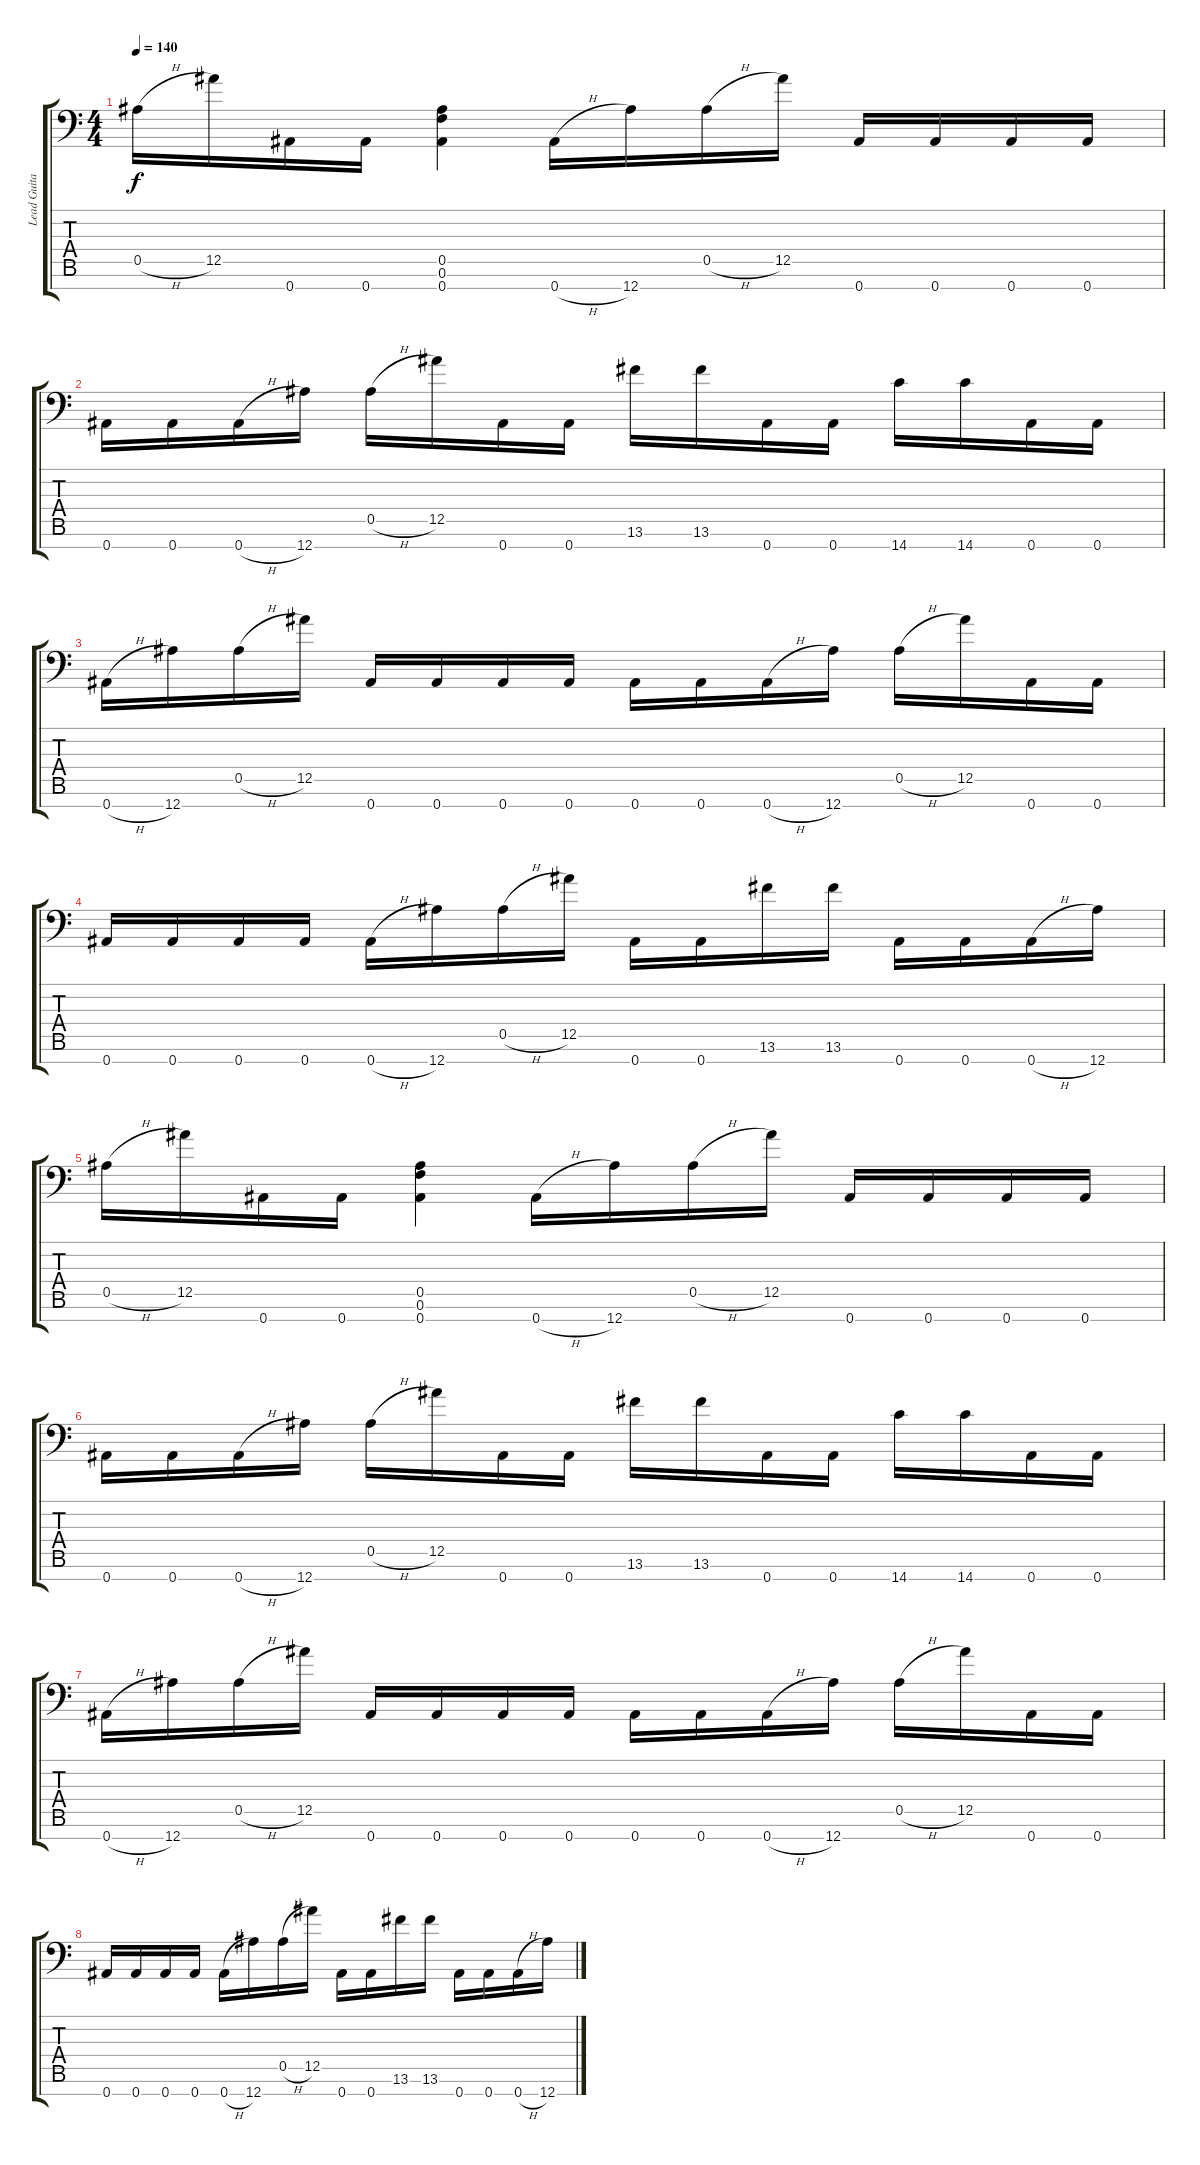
\track ("Lead Guitar Additional" "Lead Guita") {instrument distortionguitar}
\staff {score tabs}
\tuning (Eb4 Bb3 Gb3 Eb3 Bb2 F2 Bb1) {hide}
\ts (4 4)
\tempo 140
\clef f4
\ks c
0.5{h}.16{dy f} 12.5.16 0.7.16 0.7.16 (0.5 0.6 0.7).4 0.7{h}.16 12.7.16 0.5{h}.16 12.5.16 0.7.16 0.7.16 0.7.16 0.7.16 |
0.7.16 0.7.16 0.7{h}.16 12.7.16 0.5{h}.16 12.5.16 0.7.16 0.7.16 13.6.16 13.6.16 0.7.16 0.7.16 14.7.16 14.7.16 0.7.16 0.7.16 |
0.7{h}.16 12.7.16 0.5{h}.16 12.5.16 0.7.16 0.7.16 0.7.16 0.7.16 0.7.16 0.7.16 0.7{h}.16 12.7.16 0.5{h}.16 12.5.16 0.7.16 0.7.16 |
0.7.16 0.7.16 0.7.16 0.7.16 0.7{h}.16 12.7.16 0.5{h}.16 12.5.16 0.7.16 0.7.16 13.6.16 13.6.16 0.7.16 0.7.16 0.7{h}.16 12.7.16 |
0.5{h}.16 12.5.16 0.7.16 0.7.16 (0.5 0.6 0.7).4 0.7{h}.16 12.7.16 0.5{h}.16 12.5.16 0.7.16 0.7.16 0.7.16 0.7.16 |
0.7.16 0.7.16 0.7{h}.16 12.7.16 0.5{h}.16 12.5.16 0.7.16 0.7.16 13.6.16 13.6.16 0.7.16 0.7.16 14.7.16 14.7.16 0.7.16 0.7.16 |
0.7{h}.16 12.7.16 0.5{h}.16 12.5.16 0.7.16 0.7.16 0.7.16 0.7.16 0.7.16 0.7.16 0.7{h}.16 12.7.16 0.5{h}.16 12.5.16 0.7.16 0.7.16 |
0.7.16 0.7.16 0.7.16 0.7.16 0.7{h}.16 12.7.16 0.5{h}.16 12.5.16 0.7.16 0.7.16 13.6.16 13.6.16 0.7.16 0.7.16 0.7{h}.16 12.7.16
